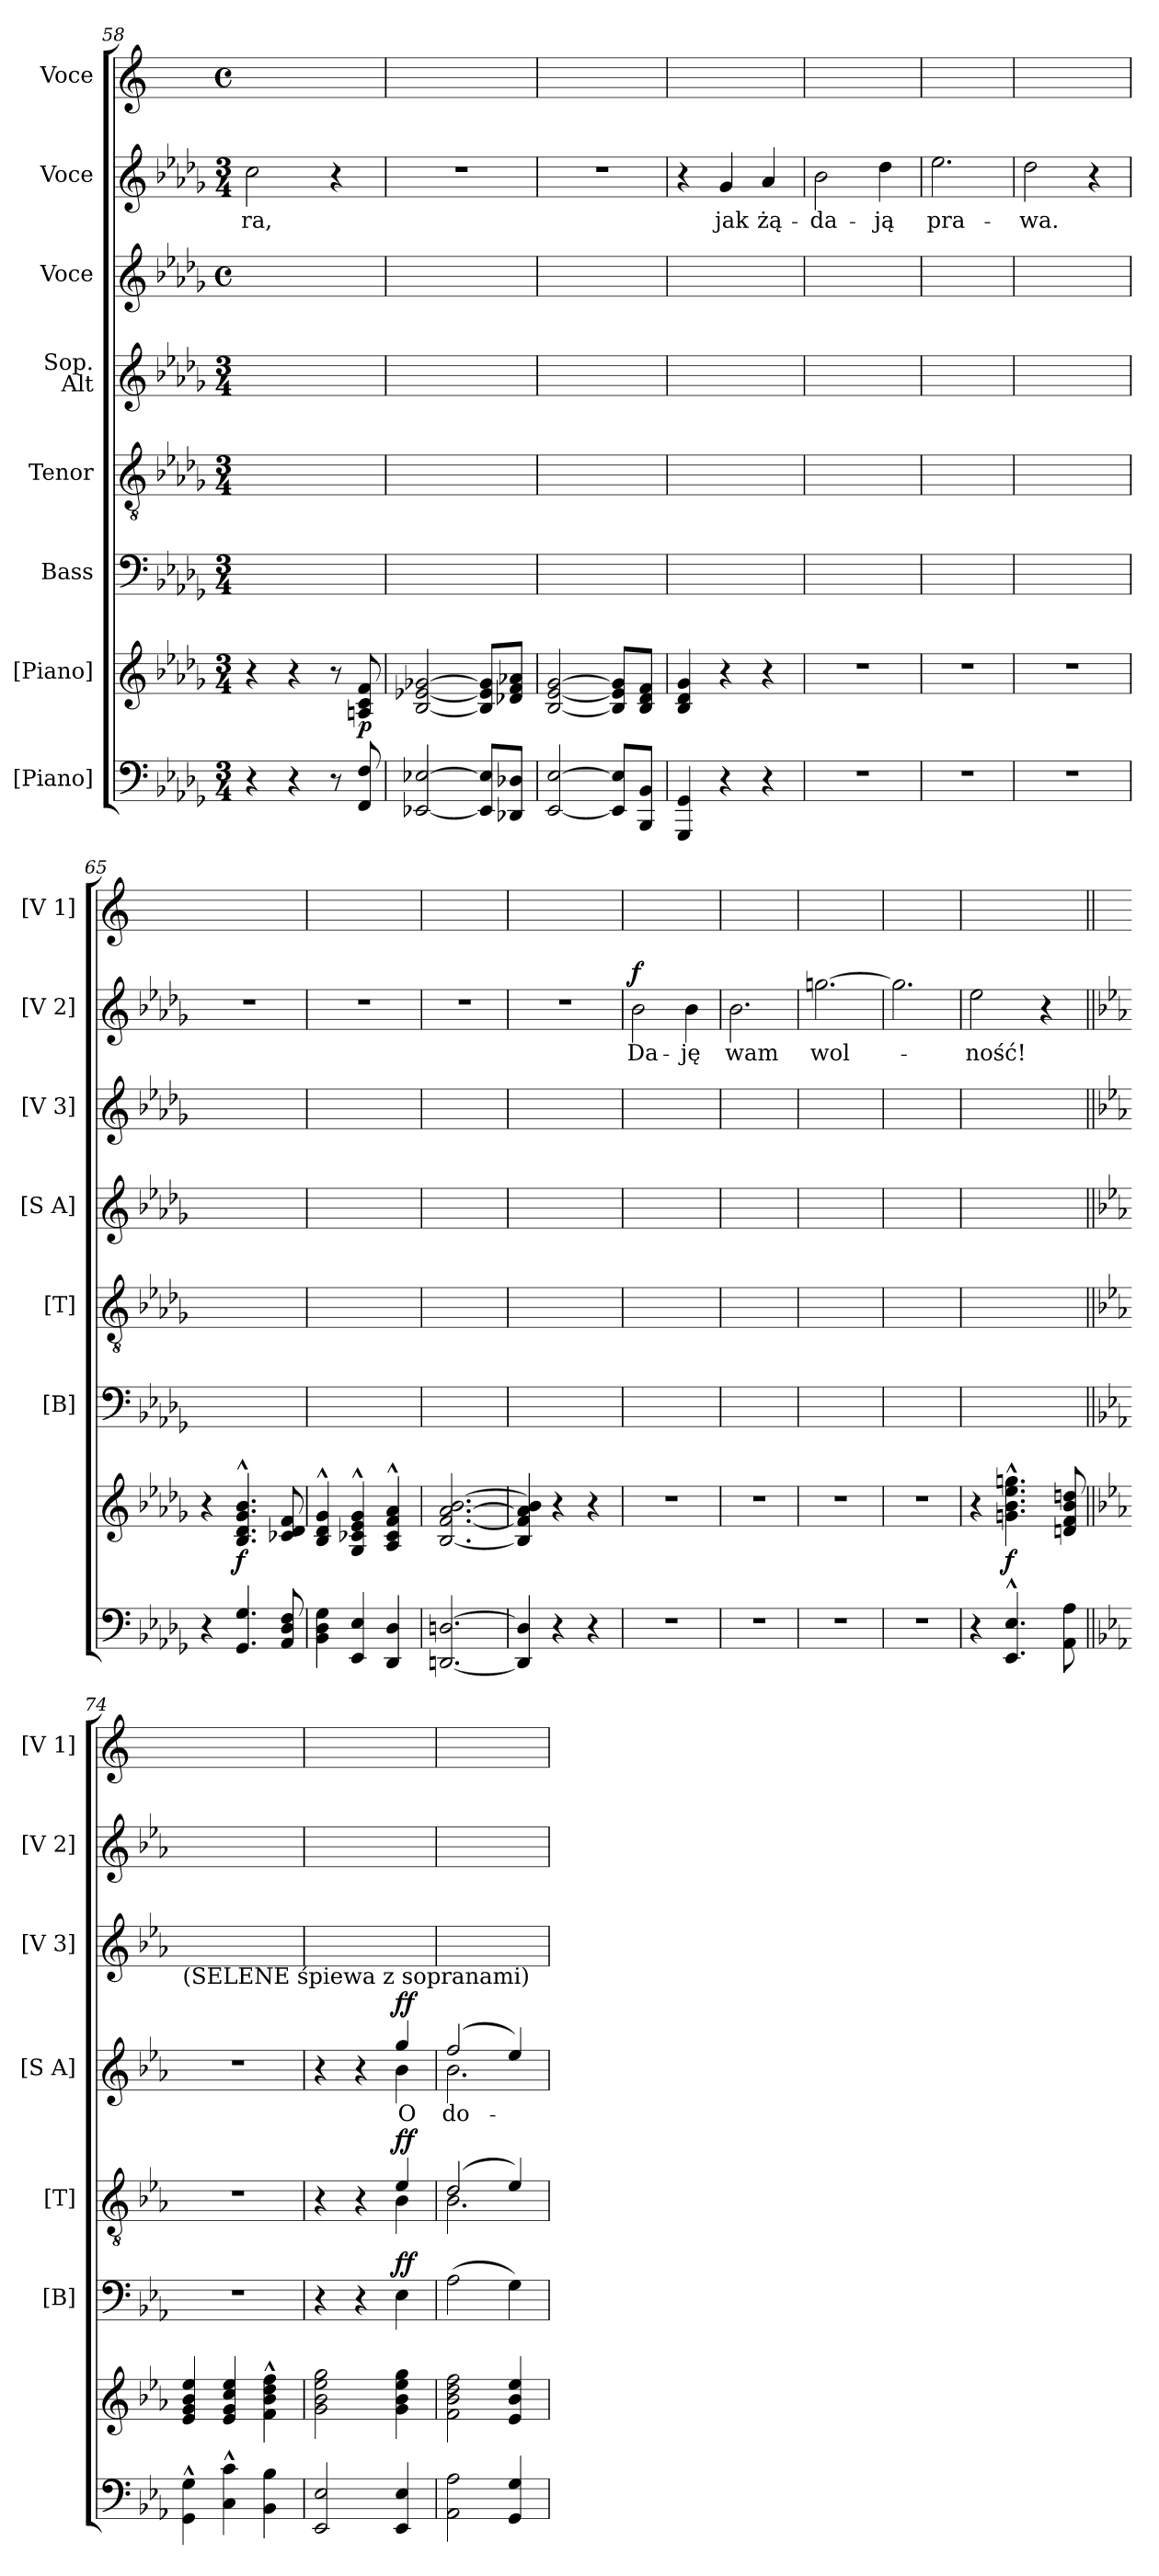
**kern	**kern	**dynam	**kern	**dynam	**kern	**dynam	**kern	**text	**dynam	**kern	**kern	**text	**dynam	**kern
*part8	*part7	*part7	*part6	*part6	*part5	*part5	*part4	*part4	*part4	*part3	*part2	*part2	*part2	*part1
*staff8	*staff7	*staff7	*staff6	*staff6	*staff5	*staff5	*staff4	*staff4	*staff4	*staff3	*staff2	*staff2	*staff2	*staff1
*I"[Piano]	*I"[Piano]	*	*I"Bass	*	*I"Tenor	*	*I"Sop.\nAlt	*	*	*I"Voce	*I"Voce	*	*	*I"Voce
*	*	*	*I'[B]	*	*I'[T]	*	*I'[S A]	*	*	*I'[V 3]	*I'[V 2]	*	*	*I'[V 1]
*clefF4	*clefG2	*	*clefF4	*	*clefGv2	*	*clefG2	*	*	*clefG2	*clefG2	*	*	*clefG2
*k[b-e-a-d-g-]	*k[b-e-a-d-g-]	*	*k[b-e-a-d-g-]	*	*k[b-e-a-d-g-]	*	*k[b-e-a-d-g-]	*	*	*k[b-e-a-d-g-]	*k[b-e-a-d-g-]	*	*	*k[]
*M3/4	*M3/4	*	*M3/4	*	*M3/4	*	*M3/4	*	*	*M4/4	*M3/4	*	*	*M4/4
*	*	*	*	*	*	*	*	*	*	*met(c)	*	*	*	*met(c)
=58	=58	=58	=58	=58	=58	=58	=58	=58	=58	=58	=58	=58	=58	=58
4r	4r	.	2.ryy	.	2.ryy	.	2.ryy	.	.	2.ryy	2cc\	-ra,	.	2.ryy
4r	4r	.	.	.	.	.	.	.	.	.	.	.	.	.
8r	8r	.	.	.	.	.	.	.	.	.	4r	.	.	.
8FF/ 8F/	8An/ 8c/ 8f/	p	.	.	.	.	.	.	.	.	.	.	.	.
=59	=59	=59	=59	=59	=59	=59	=59	=59	=59	=59	=59	=59	=59	=59
[2EE-X/ [2E-X/	[2B-/ [2e-X/ [2g-X/	.	2.ryy	.	2.ryy	.	2.ryy	.	.	2.ryy	2.r	.	.	2.ryy
8EE-]/ 8E-]/L	8B-]/ 8e-]/ 8g-]/L	.	.	.	.	.	.	.	.	.	.	.	.	.
8DD-X/ 8D-X/J	8d-X/ 8f/ 8a-X/J	.	.	.	.	.	.	.	.	.	.	.	.	.
=60	=60	=60	=60	=60	=60	=60	=60	=60	=60	=60	=60	=60	=60	=60
[2EE-/ [2E-/	[2B-/ [2e-/ [2g-/	.	2.ryy	.	2.ryy	.	2.ryy	.	.	2.ryy	2.r	.	.	2.ryy
8EE-]/ 8E-]/L	8B-]/ 8e-]/ 8g-]/L	.	.	.	.	.	.	.	.	.	.	.	.	.
8BBB-/ 8BB-/J	8B-/ 8d-/ 8f/J	.	.	.	.	.	.	.	.	.	.	.	.	.
=61	=61	=61	=61	=61	=61	=61	=61	=61	=61	=61	=61	=61	=61	=61
4GGG-/ 4GG-/	4B-/ 4d-/ 4g-/	.	2.ryy	.	2.ryy	.	2.ryy	.	.	2.ryy	4r	.	.	2.ryy
4r	4r	.	.	.	.	.	.	.	.	.	4g-/	jak	.	.
4r	4r	.	.	.	.	.	.	.	.	.	4a-/	żą-	.	.
=62	=62	=62	=62	=62	=62	=62	=62	=62	=62	=62	=62	=62	=62	=62
2.r	2.r	.	2.ryy	.	2.ryy	.	2.ryy	.	.	2.ryy	2b-\	-da-	.	2.ryy
.	.	.	.	.	.	.	.	.	.	.	4dd-\	-ją	.	.
=63	=63	=63	=63	=63	=63	=63	=63	=63	=63	=63	=63	=63	=63	=63
2.r	2.r	.	2.ryy	.	2.ryy	.	2.ryy	.	.	2.ryy	2.ee-\	pra-	.	2.ryy
=64	=64	=64	=64	=64	=64	=64	=64	=64	=64	=64	=64	=64	=64	=64
2.r	2.r	.	2.ryy	.	2.ryy	.	2.ryy	.	.	2.ryy	2dd-\	-wa.	.	2.ryy
.	.	.	.	.	.	.	.	.	.	.	4r	.	.	.
=65	=65	=65	=65	=65	=65	=65	=65	=65	=65	=65	=65	=65	=65	=65
4r	4r	.	2.ryy	.	2.ryy	.	2.ryy	.	.	2.ryy	2.r	.	.	2.ryy
4.GG-/ 4.G-/	4.B-^^/ 4.d-^^/ 4.g-^^/ 4.b-^^/	f	.	.	.	.	.	.	.	.	.	.	.	.
8AA-/ 8D-/ 8F/	8c-X/ 8d-/ 8f/	.	.	.	.	.	.	.	.	.	.	.	.	.
=66	=66	=66	=66	=66	=66	=66	=66	=66	=66	=66	=66	=66	=66	=66
4BB-\ 4D-\ 4G-\	4B-^^/ 4d-^^/ 4g-^^/	.	2.ryy	.	2.ryy	.	2.ryy	.	.	2.ryy	2.r	.	.	2.ryy
4EE-/ 4E-/	4G-^^/ 4c-X^^/ 4e-^^/ 4g-^^/	.	.	.	.	.	.	.	.	.	.	.	.	.
4DD-/ 4D-/	4A-^^/ 4c-^^/ 4f^^/ 4a-^^/	.	.	.	.	.	.	.	.	.	.	.	.	.
=67	=67	=67	=67	=67	=67	=67	=67	=67	=67	=67	=67	=67	=67	=67
[2.DDn/ [2.Dn/	[2.B-/ [2.f/ [2.a-/ [2.b-/	.	2.ryy	.	2.ryy	.	2.ryy	.	.	2.ryy	2.r	.	.	2.ryy
=68	=68	=68	=68	=68	=68	=68	=68	=68	=68	=68	=68	=68	=68	=68
4DD]/ 4D]/	4B-]/ 4f]/ 4a-]/ 4b-]/	.	2.ryy	.	2.ryy	.	2.ryy	.	.	2.ryy	2.r	.	.	2.ryy
4r	4r	.	.	.	.	.	.	.	.	.	.	.	.	.
4r	4r	.	.	.	.	.	.	.	.	.	.	.	.	.
=69	=69	=69	=69	=69	=69	=69	=69	=69	=69	=69	=69	=69	=69	=69
!	!	!	!	!	!	!	!	!	!	!	!	!	!LO:DY:a	!
2.r	2.r	.	2.ryy	.	2.ryy	.	2.ryy	.	.	2.ryy	2b-\	Da-	f	2.ryy
.	.	.	.	.	.	.	.	.	.	.	4b-\	-ję	.	.
=70	=70	=70	=70	=70	=70	=70	=70	=70	=70	=70	=70	=70	=70	=70
2.r	2.r	.	2.ryy	.	2.ryy	.	2.ryy	.	.	2.ryy	2.b-\	wam	.	2.ryy
=71	=71	=71	=71	=71	=71	=71	=71	=71	=71	=71	=71	=71	=71	=71
2.r	2.r	.	2.ryy	.	2.ryy	.	2.ryy	.	.	2.ryy	[2.ggn\	wol-	.	2.ryy
=72	=72	=72	=72	=72	=72	=72	=72	=72	=72	=72	=72	=72	=72	=72
2.r	2.r	.	2.ryy	.	2.ryy	.	2.ryy	.	.	2.ryy	2.gg\]	.	.	2.ryy
=73	=73	=73	=73	=73	=73	=73	=73	=73	=73	=73	=73	=73	=73	=73
4r	4r	.	2.ryy	.	2.ryy	.	2.ryy	.	.	2.ryy	2ee-\	-ność!	.	2.ryy
4.EE-^^/ 4.E-^^/	4.gn^^\ 4.b-^^\ 4.ee-^^\ 4.ggn^^\	f	.	.	.	.	.	.	.	.	.	.	.	.
.	.	.	.	.	.	.	.	.	.	.	4r	.	.	.
8AA-\ 8A-\	8dn/ 8f/ 8b-/ 8ddn/	.	.	.	.	.	.	.	.	.	.	.	.	.
=74||	=74||	=74||	=74||	=74||	=74||	=74||	=74||	=74||	=74||	=74||	=74||	=74||	=74||	=74||
*k[b-e-a-]	*k[b-e-a-]	*	*k[b-e-a-]	*	*k[b-e-a-]	*	*k[b-e-a-]	*	*	*k[b-e-a-]	*k[b-e-a-]	*	*	*
!	!	!	!	!	!	!	!LO:TX:a:t=(SELENE śpiewa z sopranami)	!	!	!	!	!	!	!
4GG^^\ 4G^^\	4e-/ 4g/ 4b-/ 4ee-/	.	2.r	.	2.r	.	2.r	.	.	2.ryy	2.ryy	.	.	2.ryy
4C^^\ 4c^^\	4e-/ 4g/ 4cc/ 4ee-/	.	.	.	.	.	.	.	.	.	.	.	.	.
4BB-\ 4B-\	4f^^\ 4b-^^\ 4dd^^\ 4ff^^\	.	.	.	.	.	.	.	.	.	.	.	.	.
=75	=75	=75	=75	=75	=75	=75	=75	=75	=75	=75	=75	=75	=75	=75
*	*	*	*	*	*^	*	*^	*	*	*	*	*	*	*
2EE-/ 2E-/	2g\ 2b-\ 2ee-\ 2gg\	.	4r	.	4r	2ryy	.	4r	2ryy	.	.	2.ryy	2.ryy	.	.	2.ryy
.	.	.	4r	.	4r	.	.	4r	.	.	.	.	.	.	.	.
!	!	!	!	!LO:DY:a	!	!	!LO:DY:a	!	!	!	!LO:DY:a	!	!	!	!	!
4EE-/ 4E-/	4g\ 4b-\ 4ee-\ 4gg\	.	4E-\	ff	4e-/	4B-\	ff	4gg/	4b-\	O	ff	.	.	.	.	.
=76	=76	=76	=76	=76	=76	=76	=76	=76	=76	=76	=76	=76	=76	=76	=76	=76
2AA-\ 2A-\	2f\ 2b-\ 2dd\ 2ff\	.	(2A-\	.	(2d/	2.B-\	.	(2ff/	2.b-\	do-	.	2.ryy	2.ryy	.	.	2.ryy
4GG/ 4G/	4e-/ 4b-/ 4ee-/	.	4G\)	.	4e-/)	.	.	4ee-/)	.	.	.	.	.	.	.	.
*	*	*	*	*	*v	*v	*	*	*	*	*	*	*	*	*	*
*	*	*	*	*	*	*	*v	*v	*	*	*	*	*	*	*
=	=	=	=	=	=	=	=	=	=	=	=	=	=	=
*-	*-	*-	*-	*-	*-	*-	*-	*-	*-	*-	*-	*-	*-	*-
